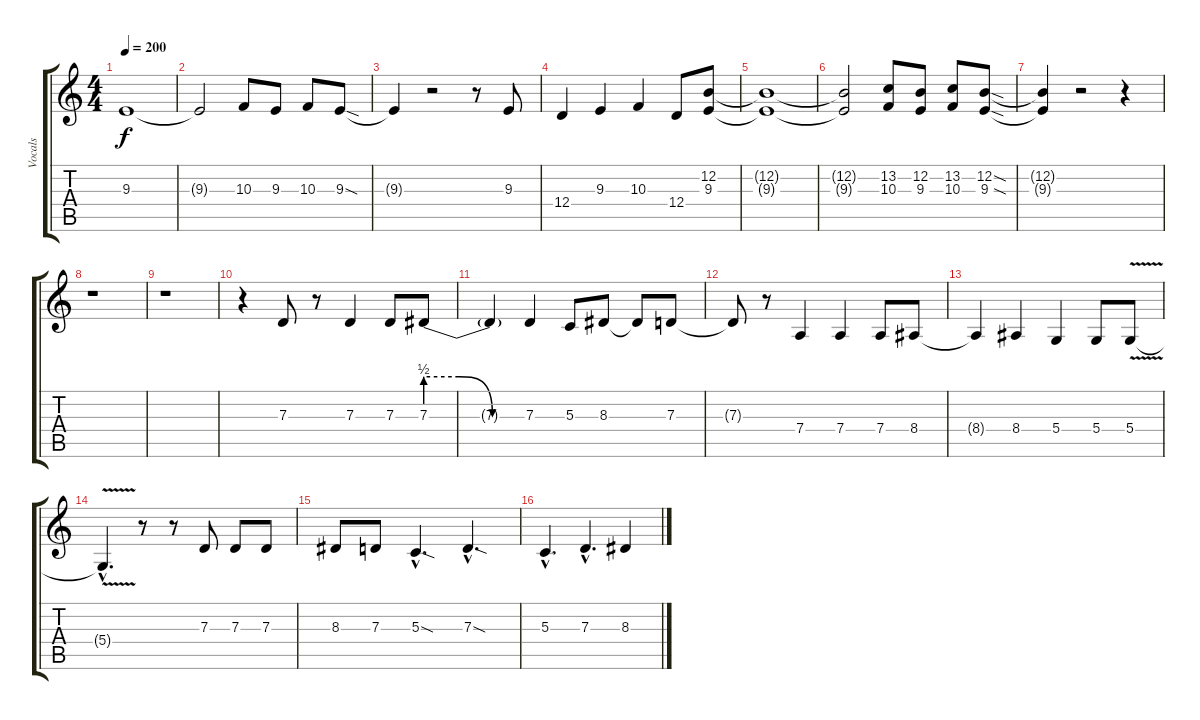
\track ("Vocals" "Vocals") {instrument lead2sawtooth}
\staff {score tabs}
\tuning (E4 B3 G3 D3 A2 E2) {hide}
\ts (4 4)
\section ("" "")
\tempo 200
\clef g2
\ks c
9.3.1{dy f} |
9.3{t}.2 10.3.8 9.3.8 10.3.8 9.3{sod}.8 |
9.3{t}.4 r.2 r.8 9.3.8 |
12.4.4 9.3.4 10.3.4 12.4.8 (12.2 9.3).8 |
(12.2{t} 9.3{t}).1 |
(12.2{t} 9.3{t}).2 (13.2 10.3).8 (12.2 9.3).8 (13.2 10.3).8 (12.2{sod} 9.3{sod}).8 |
(12.2{t} 9.3{t}).4 r.2 r.4 |
r.1 |
r.1 |
\section ("" "")
r.4 7.3.8 r.8 7.3.4 7.3.8 7.3{be (custom 0 2 20 2 40 0 60 0)}.8 |
7.3{t}.4 7.3.4 5.3.8 8.3.8 8.3{t}.8 7.3.8 |
7.3{t}.8 r.8 7.4.4 7.4.4 7.4.8 8.4.8 |
8.4{t}.4 8.4.4 5.4.4 5.4.8 5.4{v}.8 |
5.4{hac t}.4{d} r.8 r.8 7.3.8 7.3.8 7.3.8 |
8.3.8 7.3.8 5.3{sod hac}.4{d} 7.3{sod hac}.4{d} |
5.3{hac}.4{d} 7.3{hac}.4{d} 8.3.4
